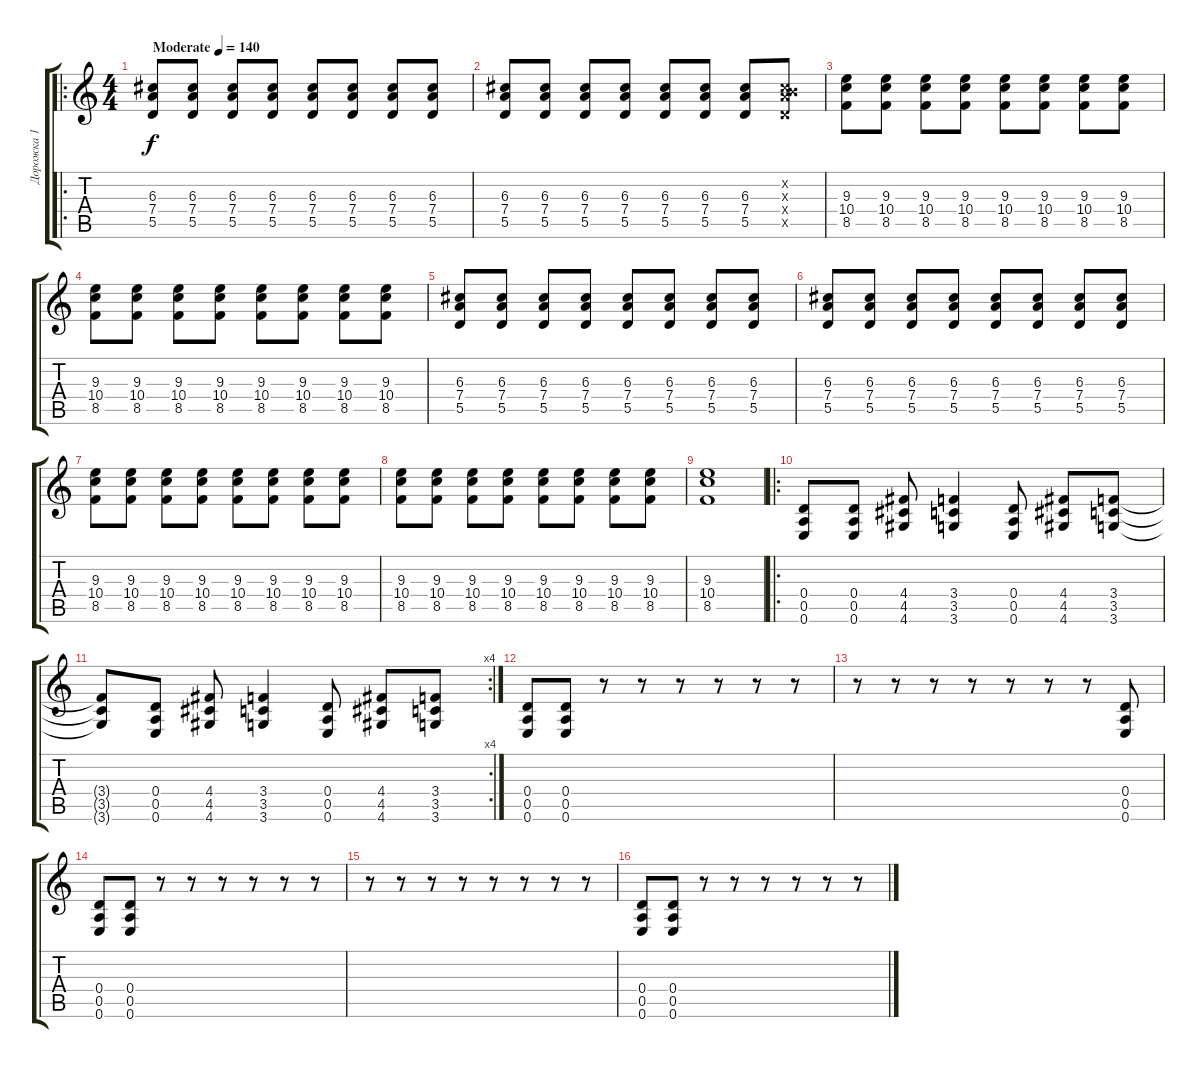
\track ("Дорожка 1" "Дорожка 1") {instrument distortionguitar}
\staff {score tabs}
\tuning (E4 B3 G3 D3 A2 E2) {hide}
\ro
\ts (4 4)
\tempo (140 "Moderate")
\clef g2
\ks c
(6.3 7.4 5.5).8{dy f instrument distortionguitar} (6.3 7.4 5.5).8 (6.3 7.4 5.5).8 (6.3 7.4 5.5).8 (6.3 7.4 5.5).8 (6.3 7.4 5.5).8 (6.3 7.4 5.5).8 (6.3 7.4 5.5).8 |
(6.3 7.4 5.5).8 (6.3 7.4 5.5).8 (6.3 7.4 5.5).8 (6.3 7.4 5.5).8 (6.3 7.4 5.5).8 (6.3 7.4 5.5).8 (6.3 7.4 5.5).8 (0.2{x} 6.3{x} 7.4{x} 5.5{x}).8 |
(9.3 10.4 8.5).8 (9.3 10.4 8.5).8 (9.3 10.4 8.5).8 (9.3 10.4 8.5).8 (9.3 10.4 8.5).8 (9.3 10.4 8.5).8 (9.3 10.4 8.5).8 (9.3 10.4 8.5).8 |
(9.3 10.4 8.5).8 (9.3 10.4 8.5).8 (9.3 10.4 8.5).8 (9.3 10.4 8.5).8 (9.3 10.4 8.5).8 (9.3 10.4 8.5).8 (9.3 10.4 8.5).8 (9.3 10.4 8.5).8 |
(6.3 7.4 5.5).8 (6.3 7.4 5.5).8 (6.3 7.4 5.5).8 (6.3 7.4 5.5).8 (6.3 7.4 5.5).8 (6.3 7.4 5.5).8 (6.3 7.4 5.5).8 (6.3 7.4 5.5).8 |
(6.3 7.4 5.5).8 (6.3 7.4 5.5).8 (6.3 7.4 5.5).8 (6.3 7.4 5.5).8 (6.3 7.4 5.5).8 (6.3 7.4 5.5).8 (6.3 7.4 5.5).8 (6.3 7.4 5.5).8 |
(9.3 10.4 8.5).8 (9.3 10.4 8.5).8 (9.3 10.4 8.5).8 (9.3 10.4 8.5).8 (9.3 10.4 8.5).8 (9.3 10.4 8.5).8 (9.3 10.4 8.5).8 (9.3 10.4 8.5).8 |
(9.3 10.4 8.5).8 (9.3 10.4 8.5).8 (9.3 10.4 8.5).8 (9.3 10.4 8.5).8 (9.3 10.4 8.5).8 (9.3 10.4 8.5).8 (9.3 10.4 8.5).8 (9.3 10.4 8.5).8 |
(9.3 10.4 8.5).1 |
\ro
(0.4 0.5 0.6).8 (0.4 0.5 0.6).8 (4.4 4.5 4.6).8 (3.4 3.5 3.6).4 (0.4 0.5 0.6).8 (4.4 4.5 4.6).8 (3.4 3.5 3.6).8 |
\rc 4
(3.4{t} 3.5{t} 3.6{t}).8 (0.4 0.5 0.6).8 (4.4 4.5 4.6).8 (3.4 3.5 3.6).4 (0.4 0.5 0.6).8 (4.4 4.5 4.6).8 (3.4 3.5 3.6).8 |
(0.4 0.5 0.6).8 (0.4 0.5 0.6).8 r.8 r.8 r.8 r.8 r.8 r.8 |
r.8 r.8 r.8 r.8 r.8 r.8 r.8 (0.4 0.5 0.6).8 |
(0.4 0.5 0.6).8 (0.4 0.5 0.6).8 r.8 r.8 r.8 r.8 r.8 r.8 |
r.8 r.8 r.8 r.8 r.8 r.8 r.8 r.8 |
(0.4 0.5 0.6).8 (0.4 0.5 0.6).8 r.8 r.8 r.8 r.8 r.8 r.8
